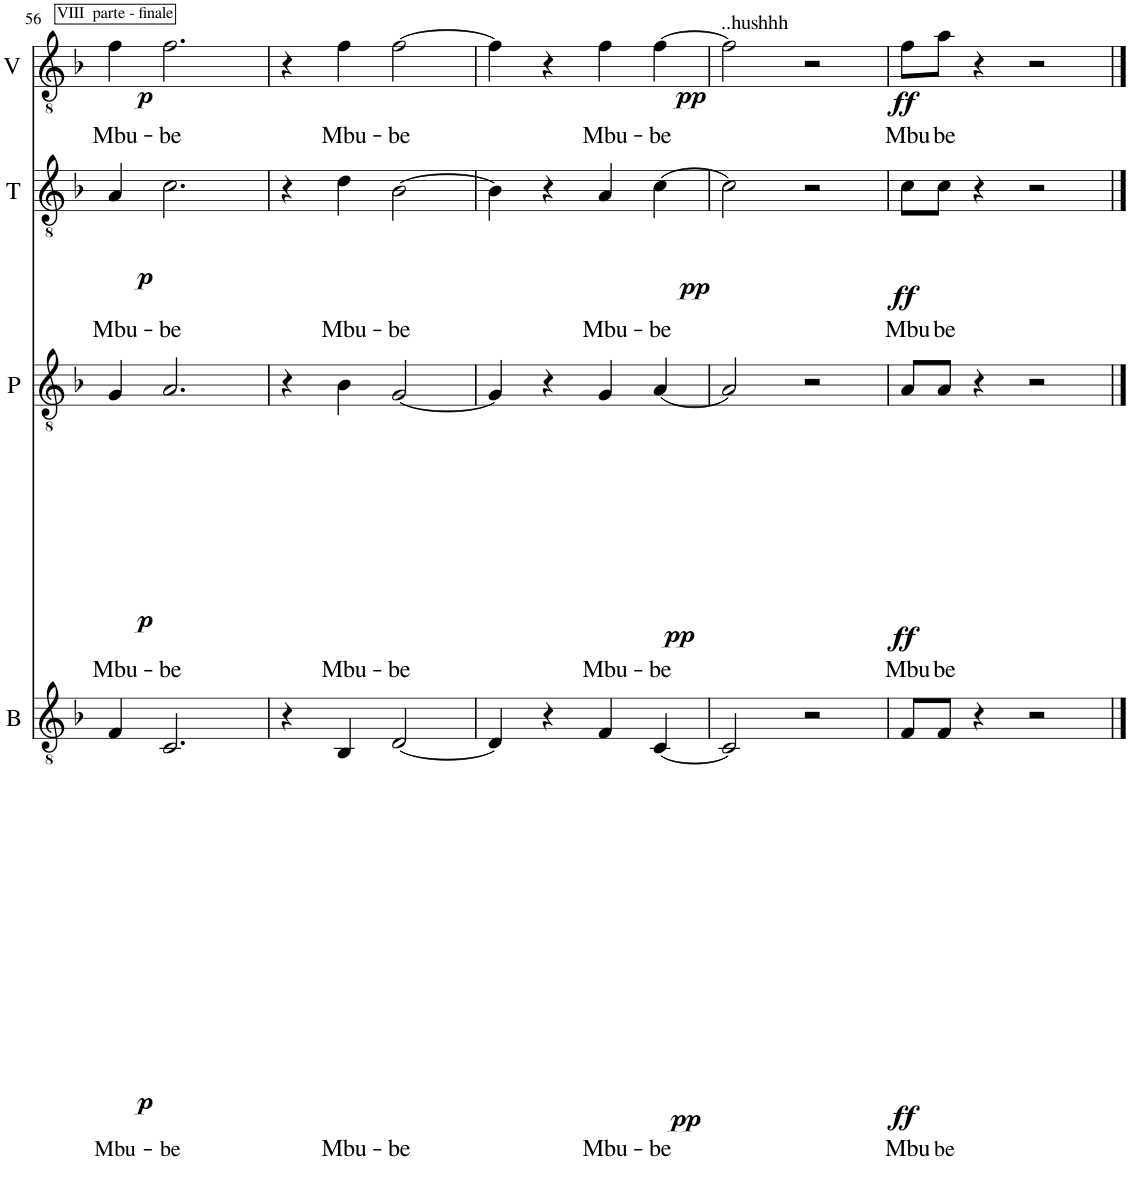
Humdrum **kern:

**kern	**text	**dynam	**kern	**text	**dynam	**kern	**text	**dynam	**kern	**text	**dynam
*part4	*part4	*part4	*part3	*part3	*part3	*part2	*part2	*part2	*part1	*part1	*part1
*staff4	*staff4	*staff4	*staff3	*staff3	*staff3	*staff2	*staff2	*staff2	*staff1	*staff1	*staff1
*I"Bacco	*	*	*I"Patruk	*	*	*I"Tipol	*	*	*I"Viggo	*	*
*I'B	*	*	*I'P	*	*	*I'T	*	*	*I'V	*	*
!!LO:PB:g=z
*clefGv2	*	*	*clefGv2	*	*	*clefGv2	*	*	*clefGv2	*	*
*k[b-]	*	*	*k[b-]	*	*	*k[b-]	*	*	*k[b-]	*	*
*M4/4	*	*	*M4/4	*	*	*M4/4	*	*	*M4/4	*	*
=56	=56	=56	=56	=56	=56	=56	=56	=56	=56	=56	=56
!	!LO:LY:b	!LO:DY:b	!	!LO:LY:b	!LO:DY:b	!	!LO:LY:b	!LO:DY:b	!	!LO:LY:b	!LO:DY:b
4F/	Mbu-	p	4G/	Mbu-	p	4A/	Mbu-	p	4f\	Mbu-	p
!	!LO:LY:b	!	!	!LO:LY:b	!	!	!LO:LY:b	!	!	!LO:LY:b	!
2.C/	-be	.	2.A/	-be	.	2.c\	-be	.	2.f\	-be	.
=57	=57	=57	=57	=57	=57	=57	=57	=57	=57	=57	=57
4r	.	.	4r	.	.	4r	.	.	4r	.	.
!	!LO:LY:b	!	!	!LO:LY:b	!	!	!LO:LY:b	!	!	!LO:LY:b	!
4BB-/	Mbu-	.	4B-\	Mbu-	.	4d\	Mbu-	.	4f\	Mbu-	.
!	!LO:LY:b	!	!	!LO:LY:b	!	!	!LO:LY:b	!	!	!LO:LY:b	!
[2D/	-be	.	[2G/	-be	.	[2B-\	-be	.	[2f\	-be	.
=58	=58	=58	=58	=58	=58	=58	=58	=58	=58	=58	=58
4D/]	.	.	4G/]	.	.	4B-\]	.	.	4f\]	.	.
4r	.	.	4r	.	.	4r	.	.	4r	.	.
!	!LO:LY:b	!LO:DY:b	!	!LO:LY:b	!LO:DY:b	!	!LO:LY:b	!LO:DY:b	!	!LO:LY:b	!LO:DY:b
4F/	Mbu-	pp	4G/	Mbu-	pp	4A/	Mbu-	pp	4f\	Mbu-	pp
!	!LO:LY:b	!	!	!LO:LY:b	!	!	!LO:LY:b	!	!	!LO:LY:b	!
[4C/	-be	.	[4A/	-be	.	[4c\	-be	.	[4f\	-be	.
=59	=59	=59	=59	=59	=59	=59	=59	=59	=59	=59	=59
!	!	!	!	!	!	!	!	!	!LO:TX:a:t=..hushhh	!	!
2C/]	.	.	2A/]	.	.	2c\]	.	.	2f\]	.	.
2r	.	.	2r	.	.	2r	.	.	2r	.	.
=60	=60	=60	=60	=60	=60	=60	=60	=60	=60	=60	=60
!	!LO:LY:b	!LO:DY:b	!	!LO:LY:b	!LO:DY:b	!	!LO:LY:b	!LO:DY:b	!	!LO:LY:b	!LO:DY:b
8F/L	Mbu	ff	8A/L	Mbu	ff	8c\L	Mbu	ff	8f\L	Mbu	ff
!	!LO:LY:b	!	!	!LO:LY:b	!	!	!LO:LY:b	!	!	!LO:LY:b	!
8F/J	be	.	8A/J	be	.	8c\J	be	.	8a\J	be	.
4r	.	.	4r	.	.	4r	.	.	4r	.	.
2r	.	.	2r	.	.	2r	.	.	2r	.	.
==	==	==	==	==	==	==	==	==	==	==	==
*-	*-	*-	*-	*-	*-	*-	*-	*-	*-	*-	*-
